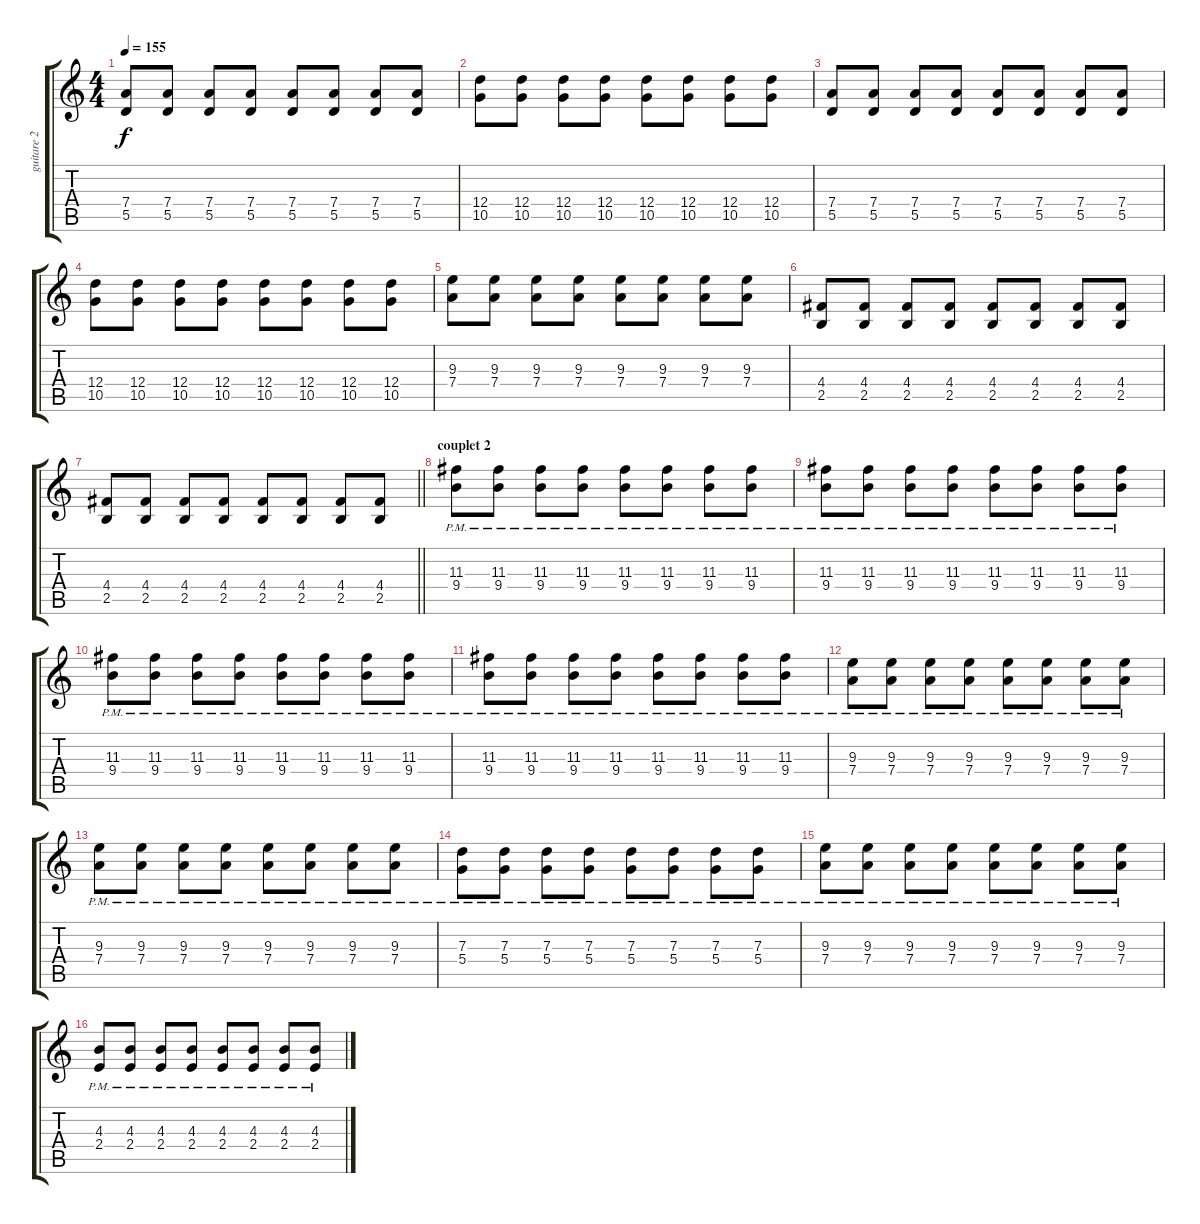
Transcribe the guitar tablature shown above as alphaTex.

\track ("guitare 2" "guitare 2") {instrument overdrivenguitar}
\staff {score tabs}
\tuning (E4 B3 G3 D3 A2 E2) {hide}
\ts (4 4)
\tempo 155
\clef g2
\ks c
(7.4 5.5).8{dy f} (7.4 5.5).8 (7.4 5.5).8 (7.4 5.5).8 (7.4 5.5).8 (7.4 5.5).8 (7.4 5.5).8 (7.4 5.5).8 |
(12.4 10.5).8 (12.4 10.5).8 (12.4 10.5).8 (12.4 10.5).8 (12.4 10.5).8 (12.4 10.5).8 (12.4 10.5).8 (12.4 10.5).8 |
(7.4 5.5).8 (7.4 5.5).8 (7.4 5.5).8 (7.4 5.5).8 (7.4 5.5).8 (7.4 5.5).8 (7.4 5.5).8 (7.4 5.5).8 |
(12.4 10.5).8 (12.4 10.5).8 (12.4 10.5).8 (12.4 10.5).8 (12.4 10.5).8 (12.4 10.5).8 (12.4 10.5).8 (12.4 10.5).8 |
(9.3 7.4).8 (9.3 7.4).8 (9.3 7.4).8 (9.3 7.4).8 (9.3 7.4).8 (9.3 7.4).8 (9.3 7.4).8 (9.3 7.4).8 |
(4.4 2.5).8 (4.4 2.5).8 (4.4 2.5).8 (4.4 2.5).8 (4.4 2.5).8 (4.4 2.5).8 (4.4 2.5).8 (4.4 2.5).8 |
\barLineRight lightlight
(4.4 2.5).8 (4.4 2.5).8 (4.4 2.5).8 (4.4 2.5).8 (4.4 2.5).8 (4.4 2.5).8 (4.4 2.5).8 (4.4 2.5).8 |
\section ("" "couplet 2")
(11.3{pm} 9.4{pm}).8 (11.3{pm} 9.4{pm}).8 (11.3{pm} 9.4{pm}).8 (11.3{pm} 9.4{pm}).8 (11.3{pm} 9.4{pm}).8 (11.3{pm} 9.4{pm}).8 (11.3{pm} 9.4{pm}).8 (11.3{pm} 9.4{pm}).8 |
(11.3{pm} 9.4{pm}).8 (11.3{pm} 9.4{pm}).8 (11.3{pm} 9.4{pm}).8 (11.3{pm} 9.4{pm}).8 (11.3{pm} 9.4{pm}).8 (11.3{pm} 9.4{pm}).8 (11.3{pm} 9.4{pm}).8 (11.3{pm} 9.4{pm}).8 |
(11.3{pm} 9.4{pm}).8 (11.3{pm} 9.4{pm}).8 (11.3{pm} 9.4{pm}).8 (11.3{pm} 9.4{pm}).8 (11.3{pm} 9.4{pm}).8 (11.3{pm} 9.4{pm}).8 (11.3{pm} 9.4{pm}).8 (11.3{pm} 9.4{pm}).8 |
(11.3{pm} 9.4{pm}).8 (11.3{pm} 9.4{pm}).8 (11.3{pm} 9.4{pm}).8 (11.3{pm} 9.4{pm}).8 (11.3{pm} 9.4{pm}).8 (11.3{pm} 9.4{pm}).8 (11.3{pm} 9.4{pm}).8 (11.3{pm} 9.4{pm}).8 |
(9.3{pm} 7.4{pm}).8 (9.3{pm} 7.4{pm}).8 (9.3{pm} 7.4{pm}).8 (9.3{pm} 7.4{pm}).8 (9.3{pm} 7.4{pm}).8 (9.3{pm} 7.4{pm}).8 (9.3{pm} 7.4{pm}).8 (9.3{pm} 7.4{pm}).8 |
(9.3{pm} 7.4{pm}).8 (9.3{pm} 7.4{pm}).8 (9.3{pm} 7.4{pm}).8 (9.3{pm} 7.4{pm}).8 (9.3{pm} 7.4{pm}).8 (9.3{pm} 7.4{pm}).8 (9.3{pm} 7.4{pm}).8 (9.3{pm} 7.4{pm}).8 |
(7.3{pm} 5.4{pm}).8 (7.3{pm} 5.4{pm}).8 (7.3{pm} 5.4{pm}).8 (7.3{pm} 5.4{pm}).8 (7.3{pm} 5.4{pm}).8 (7.3{pm} 5.4{pm}).8 (7.3{pm} 5.4{pm}).8 (7.3{pm} 5.4{pm}).8 |
(9.3{pm} 7.4{pm}).8 (9.3{pm} 7.4{pm}).8 (9.3{pm} 7.4{pm}).8 (9.3{pm} 7.4{pm}).8 (9.3{pm} 7.4{pm}).8 (9.3{pm} 7.4{pm}).8 (9.3{pm} 7.4{pm}).8 (9.3{pm} 7.4{pm}).8 |
(4.3{pm} 2.4{pm}).8 (4.3{pm} 2.4{pm}).8 (4.3{pm} 2.4{pm}).8 (4.3{pm} 2.4{pm}).8 (4.3{pm} 2.4{pm}).8 (4.3{pm} 2.4{pm}).8 (4.3{pm} 2.4{pm}).8 (4.3{pm} 2.4{pm}).8
